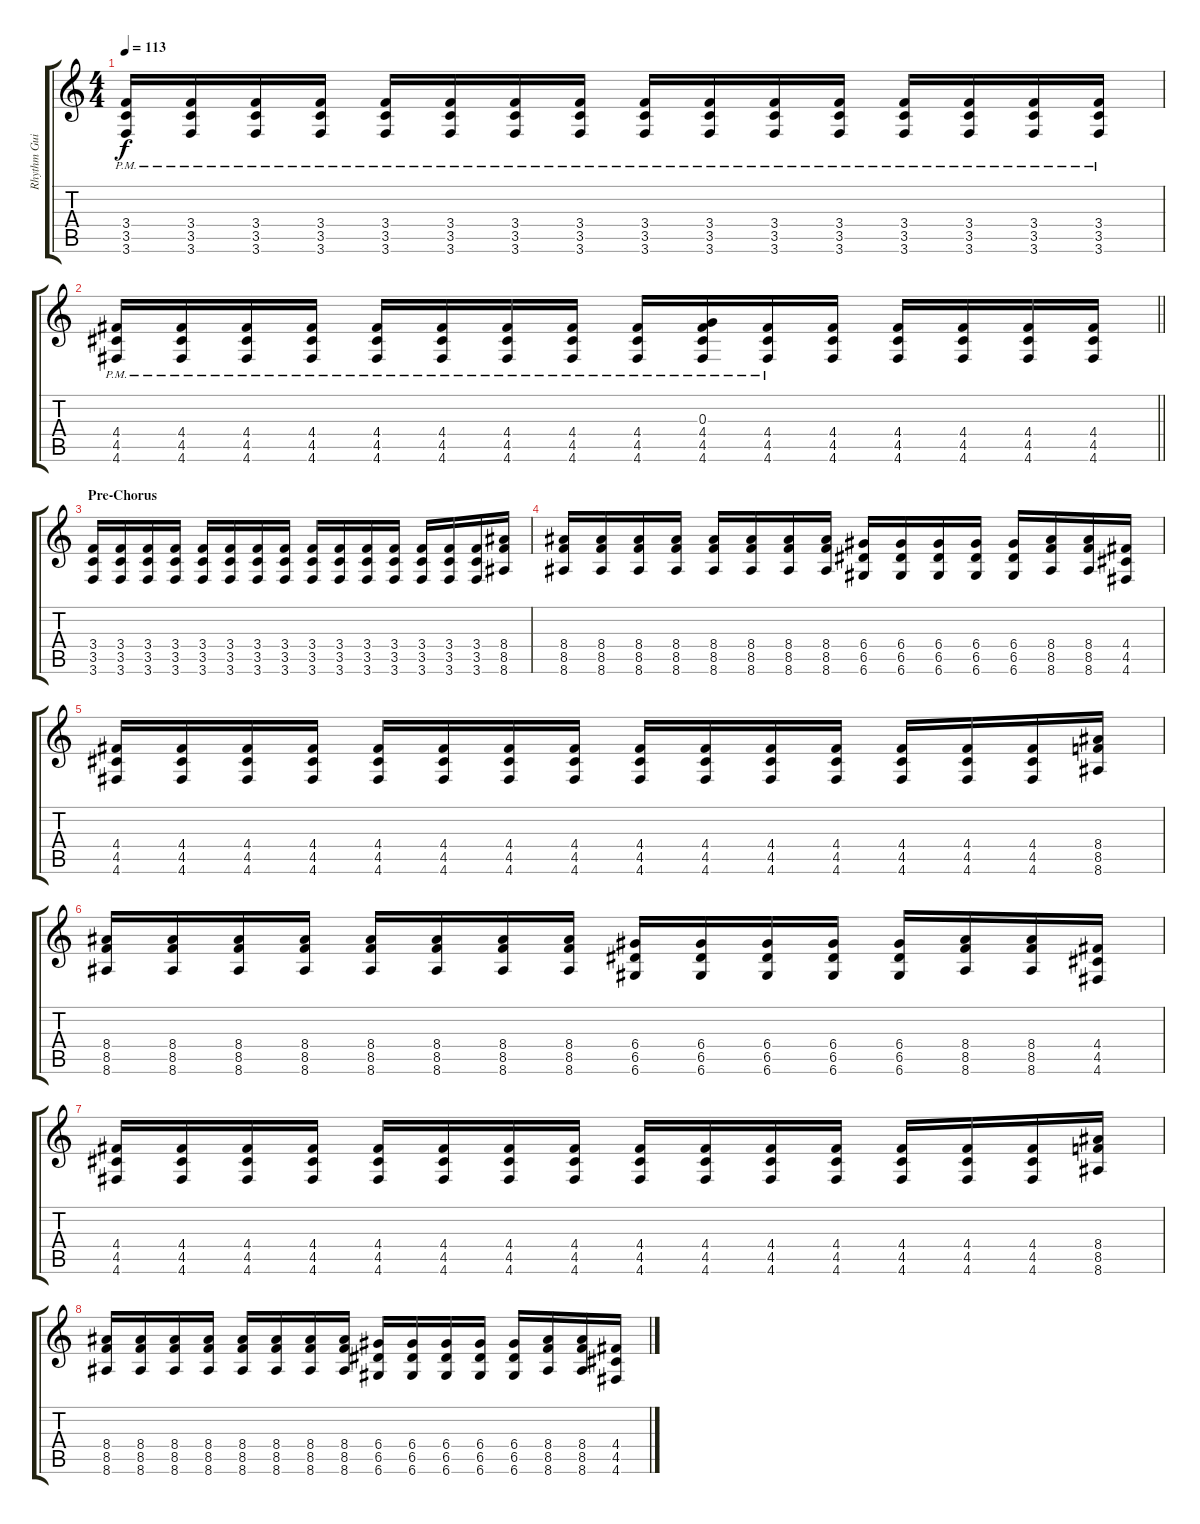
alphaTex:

\track ("Rhythm Guitar" "Rhythm Gui") {instrument overdrivenguitar}
\staff {score tabs}
\tuning (E4 B3 G3 D3 A2 D2) {hide}
\ts (4 4)
\tempo 113
\clef g2
\ks c
(3.4{pm} 3.5{pm} 3.6{pm}).16{dy f} (3.4{pm} 3.5{pm} 3.6{pm}).16 (3.4{pm} 3.5{pm} 3.6{pm}).16 (3.4{pm} 3.5{pm} 3.6{pm}).16 (3.4{pm} 3.5{pm} 3.6{pm}).16 (3.4{pm} 3.5{pm} 3.6{pm}).16 (3.4{pm} 3.5{pm} 3.6{pm}).16 (3.4{pm} 3.5{pm} 3.6{pm}).16 (3.4{pm} 3.5{pm} 3.6{pm}).16 (3.4{pm} 3.5{pm} 3.6{pm}).16 (3.4{pm} 3.5{pm} 3.6{pm}).16 (3.4{pm} 3.5{pm} 3.6{pm}).16 (3.4{pm} 3.5{pm} 3.6{pm}).16 (3.4{pm} 3.5{pm} 3.6{pm}).16 (3.4{pm} 3.5{pm} 3.6{pm}).16 (3.4{pm} 3.5{pm} 3.6{pm}).16 |
\barLineRight lightlight
(4.4{pm} 4.5{pm} 4.6{pm}).16 (4.4{pm} 4.5{pm} 4.6{pm}).16 (4.4{pm} 4.5{pm} 4.6{pm}).16 (4.4{pm} 4.5{pm} 4.6{pm}).16 (4.4{pm} 4.5{pm} 4.6{pm}).16 (4.4{pm} 4.5{pm} 4.6{pm}).16 (4.4{pm} 4.5{pm} 4.6{pm}).16 (4.4{pm} 4.5{pm} 4.6{pm}).16 (4.4{pm} 4.5{pm} 4.6{pm}).16 (0.3 4.4{pm} 4.5{pm} 4.6{pm}).16 (4.4{pm} 4.5{pm} 4.6{pm}).16 (4.4 4.5 4.6).16 (4.4 4.5 4.6).16 (4.4 4.5 4.6).16 (4.4 4.5 4.6).16 (4.4 4.5 4.6).16 |
\section ("" "Pre-Chorus")
(3.4 3.5 3.6).16 (3.4 3.5 3.6).16 (3.4 3.5 3.6).16 (3.4 3.5 3.6).16 (3.4 3.5 3.6).16 (3.4 3.5 3.6).16 (3.4 3.5 3.6).16 (3.4 3.5 3.6).16 (3.4 3.5 3.6).16 (3.4 3.5 3.6).16 (3.4 3.5 3.6).16 (3.4 3.5 3.6).16 (3.4 3.5 3.6).16 (3.4 3.5 3.6).16 (3.4 3.5 3.6).16 (8.4 8.5 8.6).16 |
(8.4 8.5 8.6).16 (8.4 8.5 8.6).16 (8.4 8.5 8.6).16 (8.4 8.5 8.6).16 (8.4 8.5 8.6).16 (8.4 8.5 8.6).16 (8.4 8.5 8.6).16 (8.4 8.5 8.6).16 (6.4 6.5 6.6).16 (6.4 6.5 6.6).16 (6.4 6.5 6.6).16 (6.4 6.5 6.6).16 (6.4 6.5 6.6).16 (8.4 8.5 8.6).16 (8.4 8.5 8.6).16 (4.4 4.5 4.6).16 |
(4.4 4.5 4.6).16 (4.4 4.5 4.6).16 (4.4 4.5 4.6).16 (4.4 4.5 4.6).16 (4.4 4.5 4.6).16 (4.4 4.5 4.6).16 (4.4 4.5 4.6).16 (4.4 4.5 4.6).16 (4.4 4.5 4.6).16 (4.4 4.5 4.6).16 (4.4 4.5 4.6).16 (4.4 4.5 4.6).16 (4.4 4.5 4.6).16 (4.4 4.5 4.6).16 (4.4 4.5 4.6).16 (8.4 8.5 8.6).16 |
(8.4 8.5 8.6).16 (8.4 8.5 8.6).16 (8.4 8.5 8.6).16 (8.4 8.5 8.6).16 (8.4 8.5 8.6).16 (8.4 8.5 8.6).16 (8.4 8.5 8.6).16 (8.4 8.5 8.6).16 (6.4 6.5 6.6).16 (6.4 6.5 6.6).16 (6.4 6.5 6.6).16 (6.4 6.5 6.6).16 (6.4 6.5 6.6).16 (8.4 8.5 8.6).16 (8.4 8.5 8.6).16 (4.4 4.5 4.6).16 |
(4.4 4.5 4.6).16 (4.4 4.5 4.6).16 (4.4 4.5 4.6).16 (4.4 4.5 4.6).16 (4.4 4.5 4.6).16 (4.4 4.5 4.6).16 (4.4 4.5 4.6).16 (4.4 4.5 4.6).16 (4.4 4.5 4.6).16 (4.4 4.5 4.6).16 (4.4 4.5 4.6).16 (4.4 4.5 4.6).16 (4.4 4.5 4.6).16 (4.4 4.5 4.6).16 (4.4 4.5 4.6).16 (8.4 8.5 8.6).16 |
(8.4 8.5 8.6).16 (8.4 8.5 8.6).16 (8.4 8.5 8.6).16 (8.4 8.5 8.6).16 (8.4 8.5 8.6).16 (8.4 8.5 8.6).16 (8.4 8.5 8.6).16 (8.4 8.5 8.6).16 (6.4 6.5 6.6).16 (6.4 6.5 6.6).16 (6.4 6.5 6.6).16 (6.4 6.5 6.6).16 (6.4 6.5 6.6).16 (8.4 8.5 8.6).16 (8.4 8.5 8.6).16 (4.4 4.5 4.6).16
